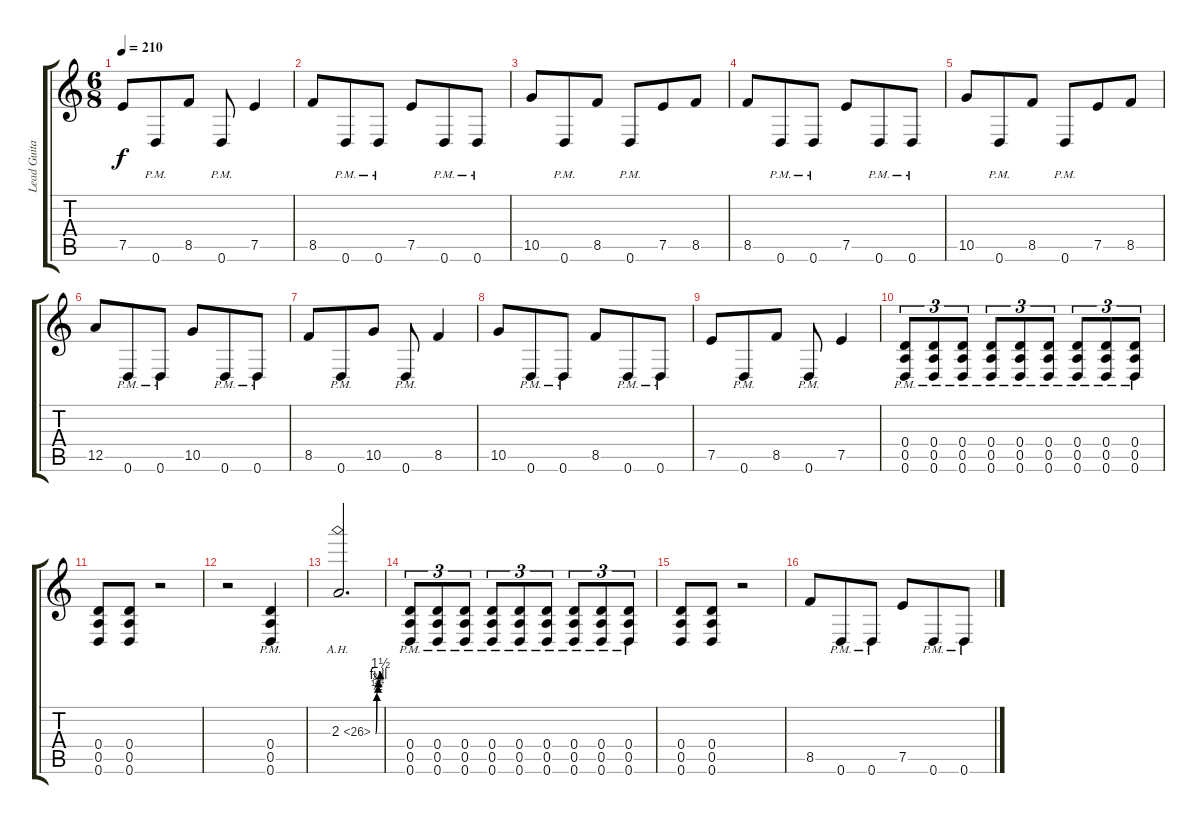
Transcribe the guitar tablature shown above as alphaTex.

\track ("Lead Guitar" "Lead Guita") {instrument distortionguitar}
\staff {score tabs}
\tuning (E4 B3 G3 D3 A2 D2) {hide}
\ts (6 8)
\tempo 210
\clef g2
\ks c
7.5.8{dy f} 0.6{pm}.8 8.5.8 0.6{pm}.8 7.5.4 |
8.5.8 0.6{pm}.8 0.6{pm}.8 7.5.8 0.6{pm}.8 0.6{pm}.8 |
10.5.8 0.6{pm}.8 8.5.8 0.6{pm}.8 7.5.8 8.5.8 |
8.5.8 0.6{pm}.8 0.6{pm}.8 7.5.8 0.6{pm}.8 0.6{pm}.8 |
10.5.8 0.6{pm}.8 8.5.8 0.6{pm}.8 7.5.8 8.5.8 |
12.5.8 0.6{pm}.8 0.6{pm}.8 10.5.8 0.6{pm}.8 0.6{pm}.8 |
8.5.8 0.6{pm}.8 10.5.8 0.6{pm}.8 8.5.4 |
10.5.8 0.6{pm}.8 0.6{pm}.8 8.5.8 0.6{pm}.8 0.6{pm}.8 |
7.5.8 0.6{pm}.8 8.5.8 0.6{pm}.8 7.5.4 |
(0.4{pm} 0.5{pm} 0.6{pm}).8{tu (3 2)} (0.4{pm} 0.5{pm} 0.6{pm}).8{tu (3 2)} (0.4{pm} 0.5{pm} 0.6{pm}).8{tu (3 2)} (0.4{pm} 0.5{pm} 0.6{pm}).8{tu (3 2)} (0.4{pm} 0.5{pm} 0.6{pm}).8{tu (3 2)} (0.4{pm} 0.5{pm} 0.6{pm}).8{tu (3 2)} (0.4{pm} 0.5{pm} 0.6{pm}).8{tu (3 2)} (0.4{pm} 0.5{pm} 0.6{pm}).8{tu (3 2)} (0.4{pm} 0.5{pm} 0.6{pm}).8{tu (3 2)} |
(0.4 0.5 0.6).8 (0.4 0.5 0.6).8 r.2 |
r.2 (0.4{pm} 0.5{pm} 0.6{pm}).4 |
2.3{be (custom 0 0 15 2 30 3 35 4 60 6) ah 24}.2{d} |
(0.4{pm} 0.5{pm} 0.6{pm}).8{tu (3 2)} (0.4{pm} 0.5{pm} 0.6{pm}).8{tu (3 2)} (0.4{pm} 0.5{pm} 0.6{pm}).8{tu (3 2)} (0.4{pm} 0.5{pm} 0.6{pm}).8{tu (3 2)} (0.4{pm} 0.5{pm} 0.6{pm}).8{tu (3 2)} (0.4{pm} 0.5{pm} 0.6{pm}).8{tu (3 2)} (0.4{pm} 0.5{pm} 0.6{pm}).8{tu (3 2)} (0.4{pm} 0.5{pm} 0.6{pm}).8{tu (3 2)} (0.4{pm} 0.5{pm} 0.6{pm}).8{tu (3 2)} |
(0.4 0.5 0.6).8 (0.4 0.5 0.6).8 r.2 |
8.5.8 0.6{pm}.8 0.6{pm}.8 7.5.8 0.6{pm}.8 0.6{pm}.8
